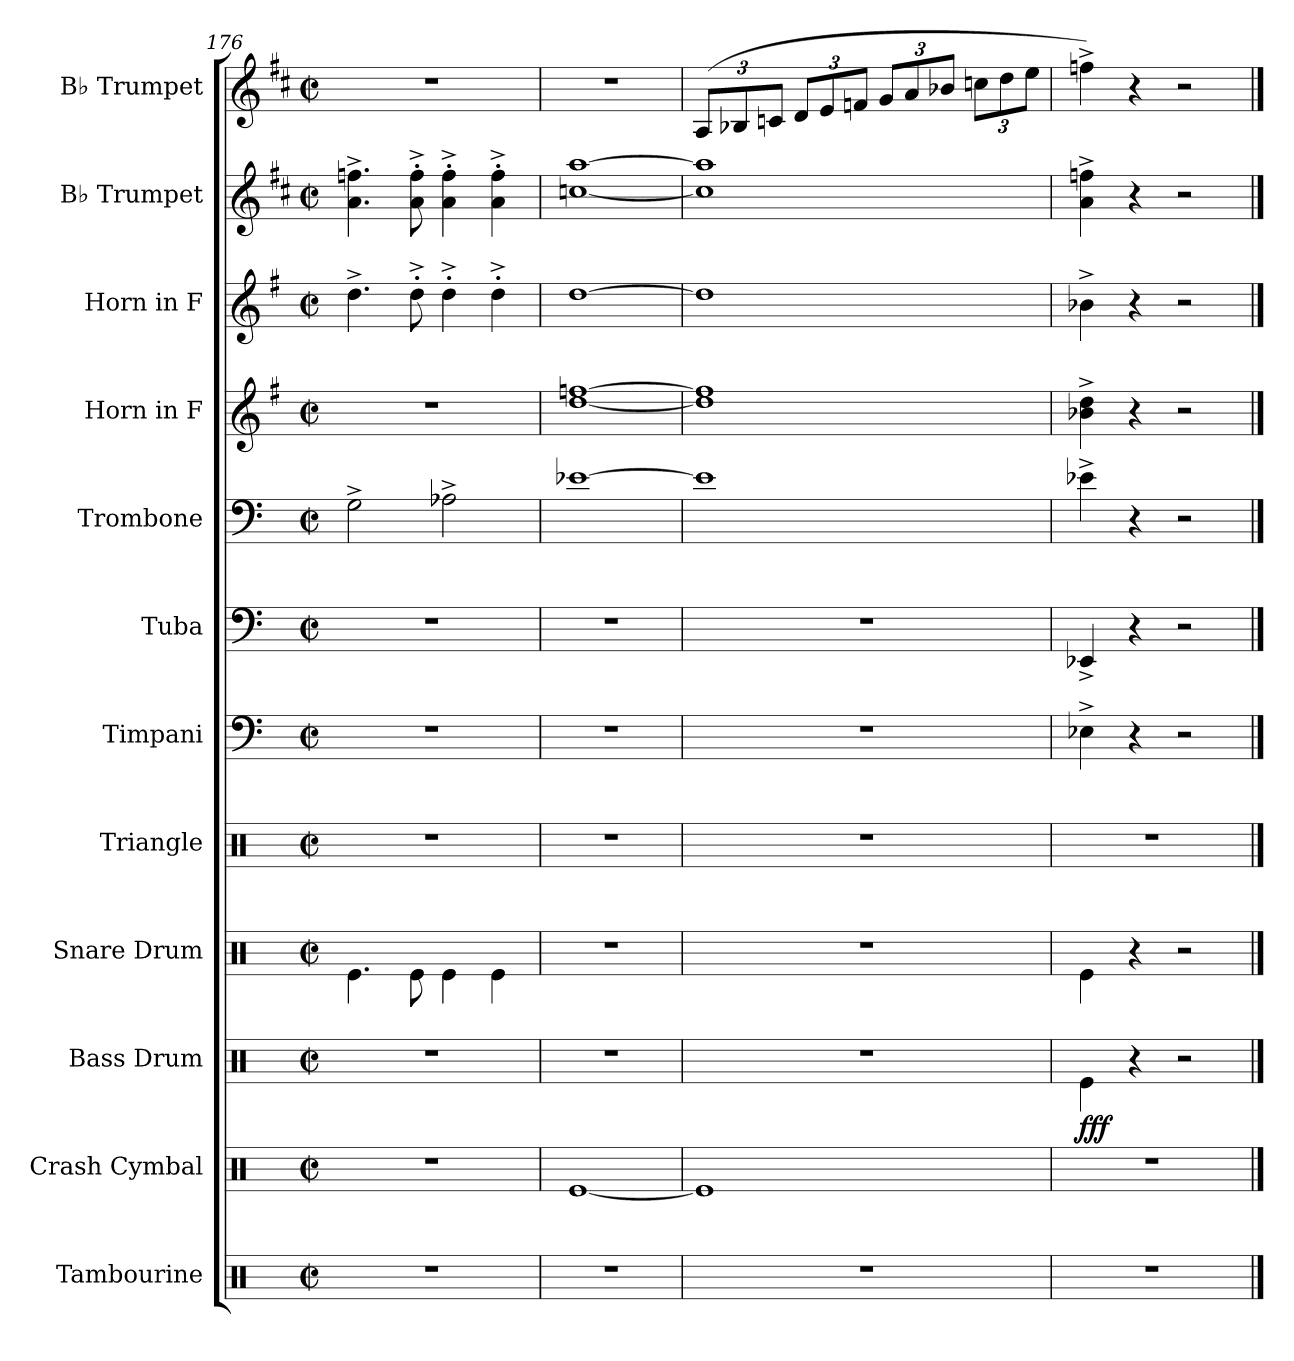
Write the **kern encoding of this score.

**kern	**kern	**kern	**dynam	**kern	**kern	**kern	**kern	**kern	**kern	**kern	**kern	**kern
*part12	*part11	*part10	*part10	*part9	*part8	*part7	*part6	*part5	*part4	*part3	*part2	*part1
*staff12	*staff11	*staff10	*staff10	*staff9	*staff8	*staff7	*staff6	*staff5	*staff4	*staff3	*staff2	*staff1
*I"Tambourine	*I"Crash Cymbal	*I"Bass Drum	*	*I"Snare Drum	*I"Triangle	*I"Timpani	*I"Tuba	*I"Trombone	*I"Horn in F	*I"Horn in F	*I"B♭ Trumpet	*I"B♭ Trumpet
*I'Tamb.	*I'Cr. Cym.	*I'B. Dr.	*	*I'Sn. Dr.	*I'Trgl.	*I'Timp.	*I'Tba.	*I'Tbn.	*	*	*I'B♭ Tpt.	*I'B♭ Tpt.
*clefX	*clefX	*clefX	*	*clefX	*clefX	*clefF4	*clefF4	*clefF4	*clefG2	*clefG2	*clefG2	*clefG2
*	*	*	*	*	*	*	*	*	*ITrd4c7	*ITrd4c7	*ITrd1c2	*ITrd1c2
*k[]	*k[]	*k[]	*	*k[]	*k[]	*k[]	*k[]	*k[]	*k[]	*k[]	*k[]	*k[]
*M2/2	*M2/2	*M2/2	*	*M2/2	*M2/2	*M2/2	*M2/2	*M2/2	*M2/2	*M2/2	*M2/2	*M2/2
*met(c|)	*met(c|)	*met(c|)	*	*met(c|)	*met(c|)	*met(c|)	*met(c|)	*met(c|)	*met(c|)	*met(c|)	*met(c|)	*met(c|)
=176	=176	=176	=176	=176	=176	=176	=176	=176	=176	=176	=176	=176
1r	1r	1r	.	4.Re\	1r	1r	1r	2G^\	1r	4.g^\	4.g\^ 4.ee-X\^	1r
.	.	.	.	8Re\	.	.	.	.	.	8g'^\	8g\'^ 8ee-\'^	.
.	.	.	.	4Re\	.	.	.	2A-X^\	.	4g'^\	4g\'^ 4ee-\'^	.
.	.	.	.	4Re\	.	.	.	.	.	4g'^\	4g\'^ 4ee-\'^	.
=177	=177	=177	=177	=177	=177	=177	=177	=177	=177	=177	=177	=177
*	*	*	*	*	*	*	*	*	*^	*	*^	*
1r	[1Re	1r	.	1r	1r	1r	1r	[1e-X	[1b-X	[1g	[1g	[1gg	[1b-X	1r
!!LO:PB:g=z
=178	=178	=178	=178	=178	=178	=178	=178	=178	=178	=178	=178	=178	=178	=178
*	*	*	*	*	*	*	*	*	*	*	*	*	*	*Xbrackettup
1r	1Re]	1r	.	1r	1r	1r	1r	1e-]	1b-]	1g]	1g]	1gg]	1b-]	(12G/L
.	.	.	.	.	.	.	.	.	.	.	.	.	.	12A-X/
.	.	.	.	.	.	.	.	.	.	.	.	.	.	12B-X/J
.	.	.	.	.	.	.	.	.	.	.	.	.	.	12c/L
.	.	.	.	.	.	.	.	.	.	.	.	.	.	12d/
.	.	.	.	.	.	.	.	.	.	.	.	.	.	12e-X/J
.	.	.	.	.	.	.	.	.	.	.	.	.	.	12f/L
.	.	.	.	.	.	.	.	.	.	.	.	.	.	12g/
.	.	.	.	.	.	.	.	.	.	.	.	.	.	12a-X/J
.	.	.	.	.	.	.	.	.	.	.	.	.	.	12b-X\L
.	.	.	.	.	.	.	.	.	.	.	.	.	.	12cc\
.	.	.	.	.	.	.	.	.	.	.	.	.	.	12dd\J
*	*	*	*	*	*	*	*	*	*v	*v	*	*v	*v	*
=179	=179	=179	=179	=179	=179	=179	=179	=179	=179	=179	=179	=179
!	!	!	!LO:DY:b	!	!	!	!	!	!	!	!	!
1r	1r	4Re\	fff	4Re\	1r	4E-X^\	4EE-X^/	4e-X^\	4e-X\^ 4g\^	4e-X^\	4g\^ 4ee-X\^	4ee-X^\)
.	.	4r	.	4r	.	4r	4r	4r	4r	4r	4r	4r
.	.	2r	.	2r	.	2r	2r	2r	2r	2r	2r	2r
==	==	==	==	==	==	==	==	==	==	==	==	==
*-	*-	*-	*-	*-	*-	*-	*-	*-	*-	*-	*-	*-
